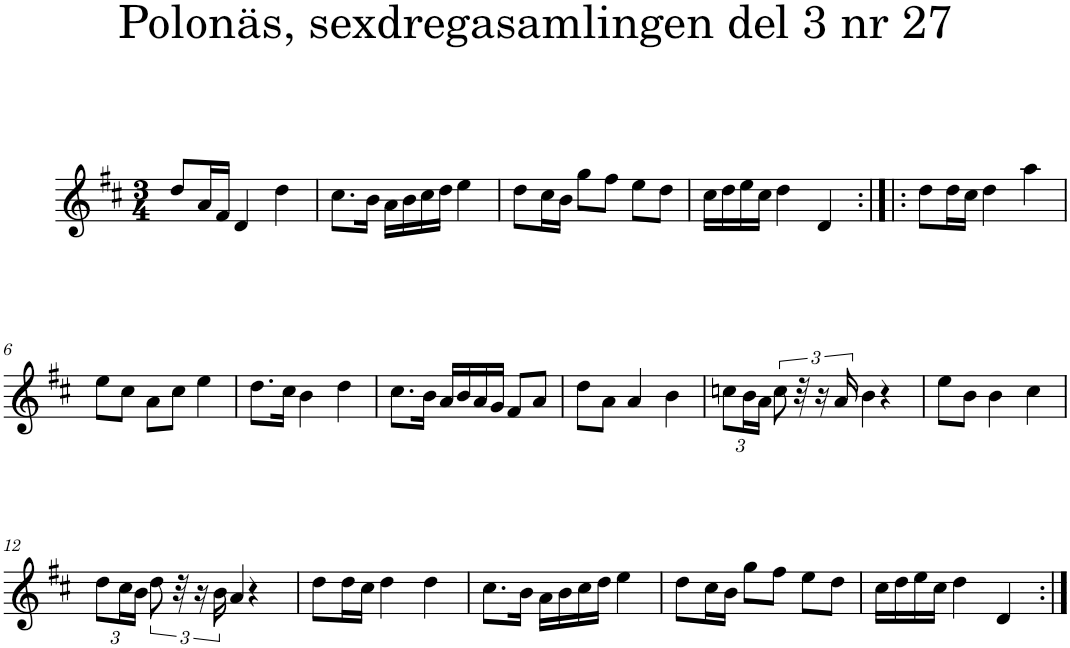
**kern
*part1
*staff1
*I"Piano
*I'Pno
*clefG2
*k[f#c#]
*D:
*M3/4
=1
8dd/L
16a/L
16f#/JJ
4d/
4dd\
=2
8.cc#\L
16b\Jk
16a\LL
16b\
16cc#\
16dd\JJ
4ee\
=3
8dd\L
16cc#\L
16b\JJ
8gg\L
8ff#\J
8ee\L
8dd\J
=4
16cc#\LL
16dd\
16ee\
16cc#\JJ
4dd\
4d/
=5:|!|:
8dd\L
16dd\L
16cc#\JJ
4dd\
4aa\
!!LO:LB:g=z
=6
8ee\L
8cc#\J
8a\L
8cc#\J
4ee\
=7
8.dd\L
16cc#\Jk
4b\
4dd\
=8
8.cc#\L
16b\Jk
16a/LL
16b/
16a/
16g/JJ
8f#/L
8a/J
=9
8dd\L
8a\J
4a/
4b\
=10
*Xbrackettup
12ccn\L
24b\L
24a\JJ
*brackettup
12cc\
32r
16r
24a/
4b\
4r
!LO:N:vis=128
96ryy
=11
8ee\L
8b\J
4b\
4cc#\
!!LO:LB:g=z
=12
*Xbrackettup
12dd\L
24cc#\L
24b\JJ
*brackettup
12dd\
32r
16r
24b\
4a/
4r
!LO:N:vis=128
96ryy
=13
8dd\L
16dd\L
16cc#\JJ
4dd\
4dd\
=14
8.cc#\L
16b\Jk
16a\LL
16b\
16cc#\
16dd\JJ
4ee\
=15
8dd\L
16cc#\L
16b\JJ
8gg\L
8ff#\J
8ee\L
8dd\J
=16
16cc#\LL
16dd\
16ee\
16cc#\JJ
4dd\
4d/
=:|!
*-
